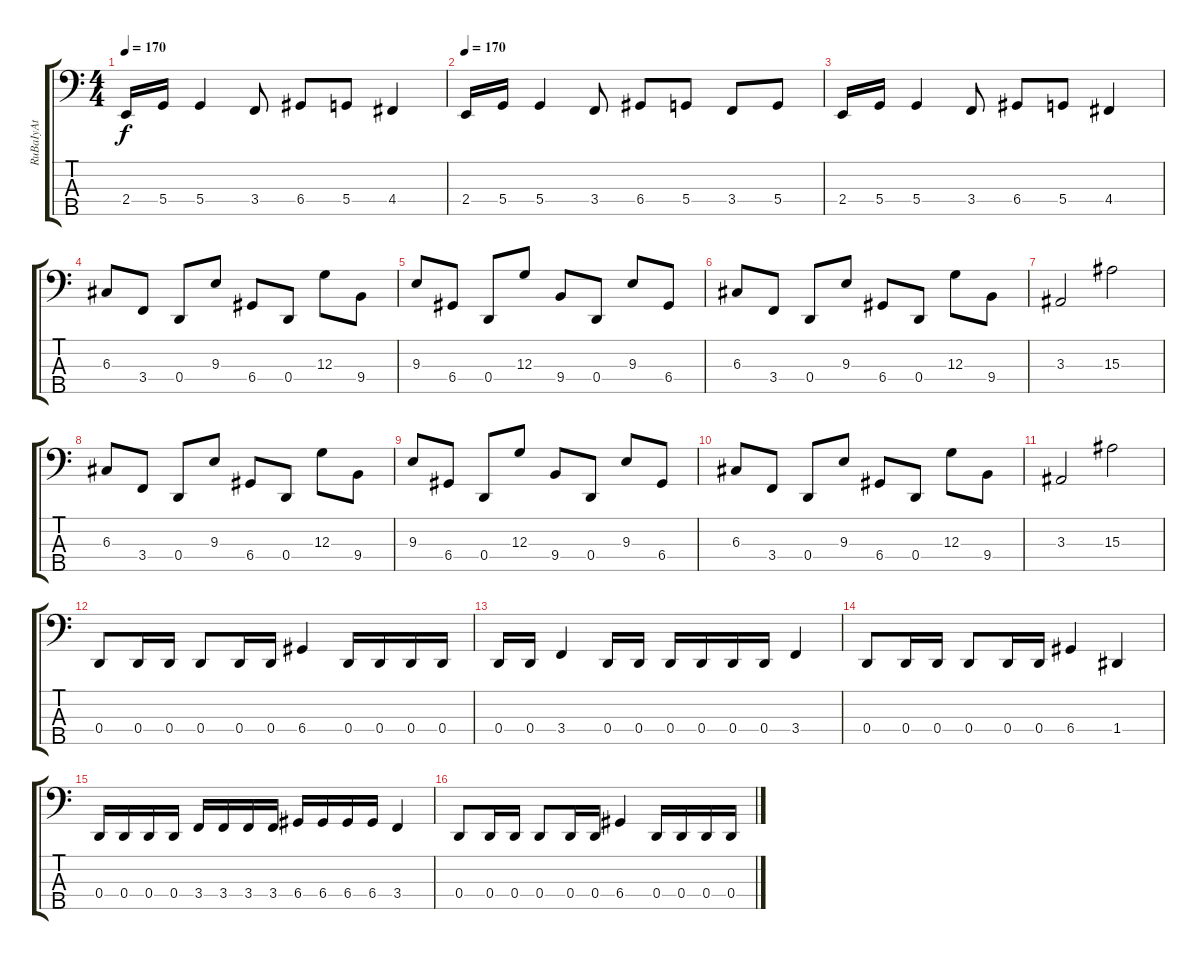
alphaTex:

\track ("RuBaIyAt" "RuBaIyAt") {instrument electricbassfinger}
\staff {score tabs}
\tuning (F2 C2 G1 D1 A0) {hide}
\ts (4 4)
\tempo 170
\clef f4
\ks c
2.4.16{dy f} 5.4.16 5.4.4 3.4.8 6.4.8 5.4.8 4.4.4 |
\tempo 170
2.4.16 5.4.16 5.4.4 3.4.8 6.4.8 5.4.8 3.4.8 5.4.8 |
2.4.16 5.4.16 5.4.4 3.4.8 6.4.8 5.4.8 4.4.4 |
6.3.8 3.4.8 0.4.8 9.3.8 6.4.8 0.4.8 12.3.8 9.4.8 |
9.3.8 6.4.8 0.4.8 12.3.8 9.4.8 0.4.8 9.3.8 6.4.8 |
6.3.8 3.4.8 0.4.8 9.3.8 6.4.8 0.4.8 12.3.8 9.4.8 |
3.3.2 15.3.2 |
6.3.8 3.4.8 0.4.8 9.3.8 6.4.8 0.4.8 12.3.8 9.4.8 |
9.3.8 6.4.8 0.4.8 12.3.8 9.4.8 0.4.8 9.3.8 6.4.8 |
6.3.8 3.4.8 0.4.8 9.3.8 6.4.8 0.4.8 12.3.8 9.4.8 |
3.3.2 15.3.2 |
0.4.8 0.4.16 0.4.16 0.4.8 0.4.16 0.4.16 6.4.4 0.4.16 0.4.16 0.4.16 0.4.16 |
0.4.16 0.4.16 3.4.4 0.4.16 0.4.16 0.4.16 0.4.16 0.4.16 0.4.16 3.4.4 |
0.4.8 0.4.16 0.4.16 0.4.8 0.4.16 0.4.16 6.4.4 1.4.4 |
0.4.16 0.4.16 0.4.16 0.4.16 3.4.16 3.4.16 3.4.16 3.4.16 6.4.16 6.4.16 6.4.16 6.4.16 3.4.4 |
0.4.8 0.4.16 0.4.16 0.4.8 0.4.16 0.4.16 6.4.4 0.4.16 0.4.16 0.4.16 0.4.16
